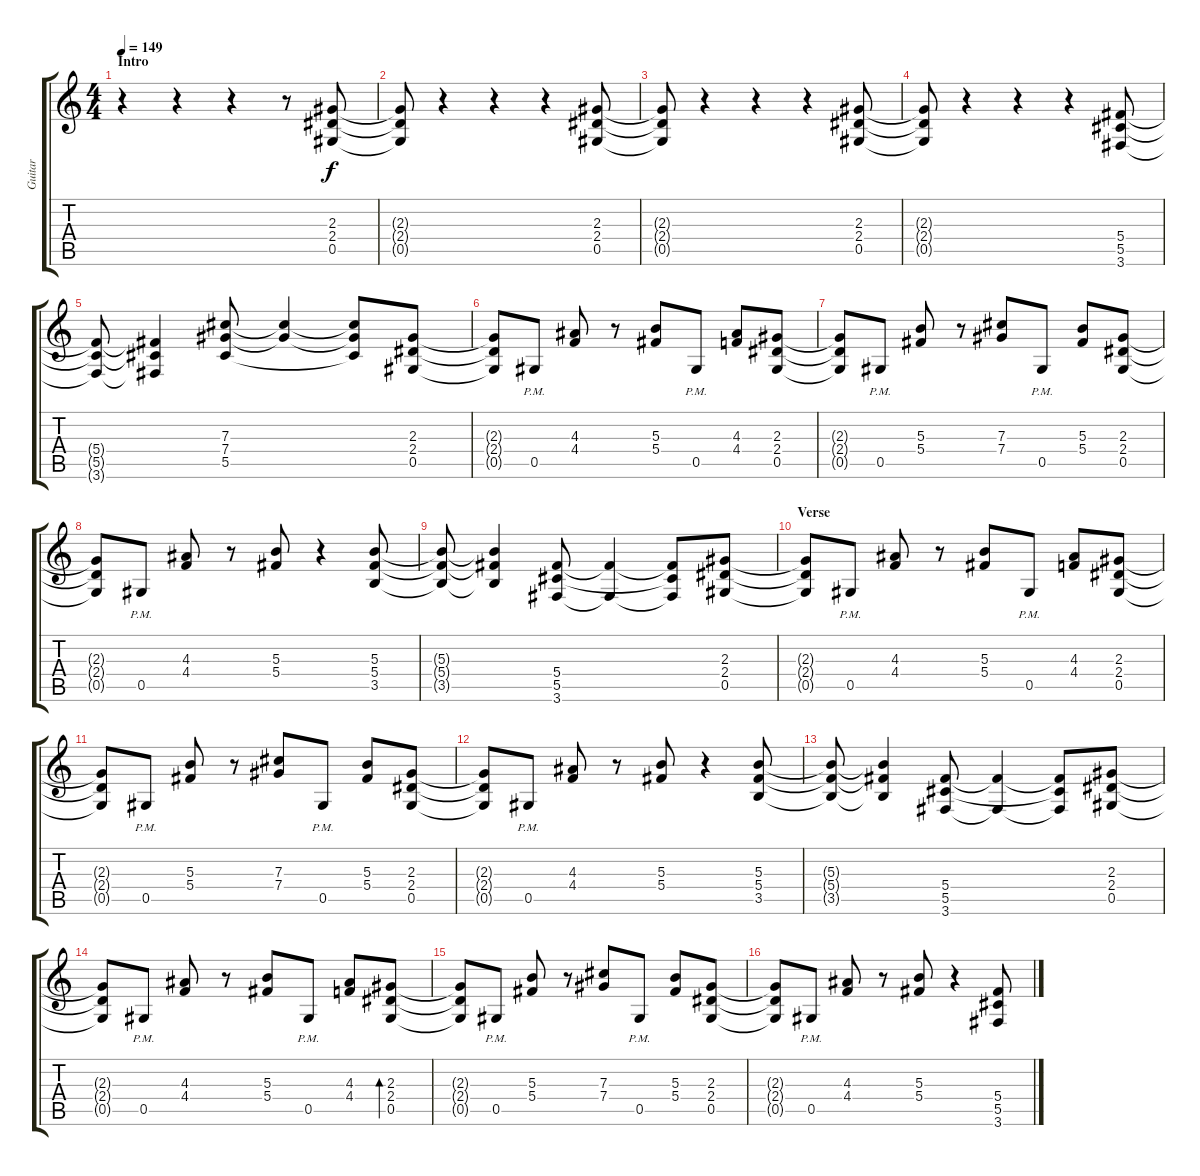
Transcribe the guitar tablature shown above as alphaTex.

\track ("Guitar" "Guitar") {instrument distortionguitar}
\staff {score tabs}
\tuning (Eb4 Bb3 Gb3 Db3 Ab2 Eb2) {hide}
\ts (4 4)
\section ("" "Intro")
\tempo 149
\clef g2
\ks c
r.4{dy f instrument distortionguitar} r.4 r.4 r.8 (2.3 2.4 0.5).8 |
(2.3{t} 2.4{t} 0.5{t}).8 r.4 r.4 r.4 (2.3 2.4 0.5).8 |
(2.3{t} 2.4{t} 0.5{t}).8 r.4 r.4 r.4 (2.3 2.4 0.5).8 |
(2.3{t} 2.4{t} 0.5{t}).8 r.4 r.4 r.4 (5.4 5.5 3.6).8 |
(5.4{t} 5.5{t} 3.6{t}).8 (5.4{t} 5.5{t} 3.6{t}).4 (7.3 7.4 5.5).8 (7.3{t} 7.4{t}).4 (7.3{t} 7.4{t} 5.5{t}).8 (2.3 2.4 0.5).8 |
(2.3{t} 2.4{t} 0.5{t}).8 0.5{pm}.8 (4.3 4.4).8 r.8 (5.3 5.4).8 0.5{pm}.8 (4.3 4.4).8 (2.3 2.4 0.5).8 |
(2.3{t} 2.4{t} 0.5{t}).8 0.5{pm}.8 (5.3 5.4).8 r.8 (7.3 7.4).8 0.5{pm}.8 (5.3 5.4).8 (2.3 2.4 0.5).8 |
(2.3{t} 2.4{t} 0.5{t}).8 0.5{pm}.8 (4.3 4.4).8 r.8 (5.3 5.4).8 r.4 (5.3 5.4 3.5).8 |
(5.3{t} 5.4{t} 3.5{t}).8 (5.3{t} 5.4{t} 3.5{t}).4 (5.4 5.5 3.6).8 (5.4{t} 3.6{t}).4 (5.4{t} 5.5{t} 3.6{t}).8 (2.3 2.4 0.5).8 |
\section ("" "Verse")
(2.3{t} 2.4{t} 0.5{t}).8 0.5{pm}.8 (4.3 4.4).8 r.8 (5.3 5.4).8 0.5{pm}.8 (4.3 4.4).8 (2.3 2.4 0.5).8 |
(2.3{t} 2.4{t} 0.5{t}).8 0.5{pm}.8 (5.3 5.4).8 r.8 (7.3 7.4).8 0.5{pm}.8 (5.3 5.4).8 (2.3 2.4 0.5).8 |
(2.3{t} 2.4{t} 0.5{t}).8 0.5{pm}.8 (4.3 4.4).8 r.8 (5.3 5.4).8 r.4 (5.3 5.4 3.5).8 |
(5.3{t} 5.4{t} 3.5{t}).8 (5.3{t} 5.4{t} 3.5{t}).4 (5.4 5.5 3.6).8 (5.4{t} 3.6{t}).4 (5.4{t} 5.5{t} 3.6{t}).8 (2.3 2.4 0.5).8 |
(2.3{t} 2.4{t} 0.5{t}).8 0.5{pm}.8 (4.3 4.4).8 r.8 (5.3 5.4).8 0.5{pm}.8 (4.3 4.4).8 (2.3 2.4 0.5).8{bd 60} |
(2.3{t} 2.4{t} 0.5{t}).8 0.5{pm}.8 (5.3 5.4).8 r.8 (7.3 7.4).8 0.5{pm}.8 (5.3 5.4).8 (2.3 2.4 0.5).8 |
(2.3{t} 2.4{t} 0.5{t}).8 0.5{pm}.8 (4.3 4.4).8 r.8 (5.3 5.4).8 r.4 (5.4 5.5 3.6).8
